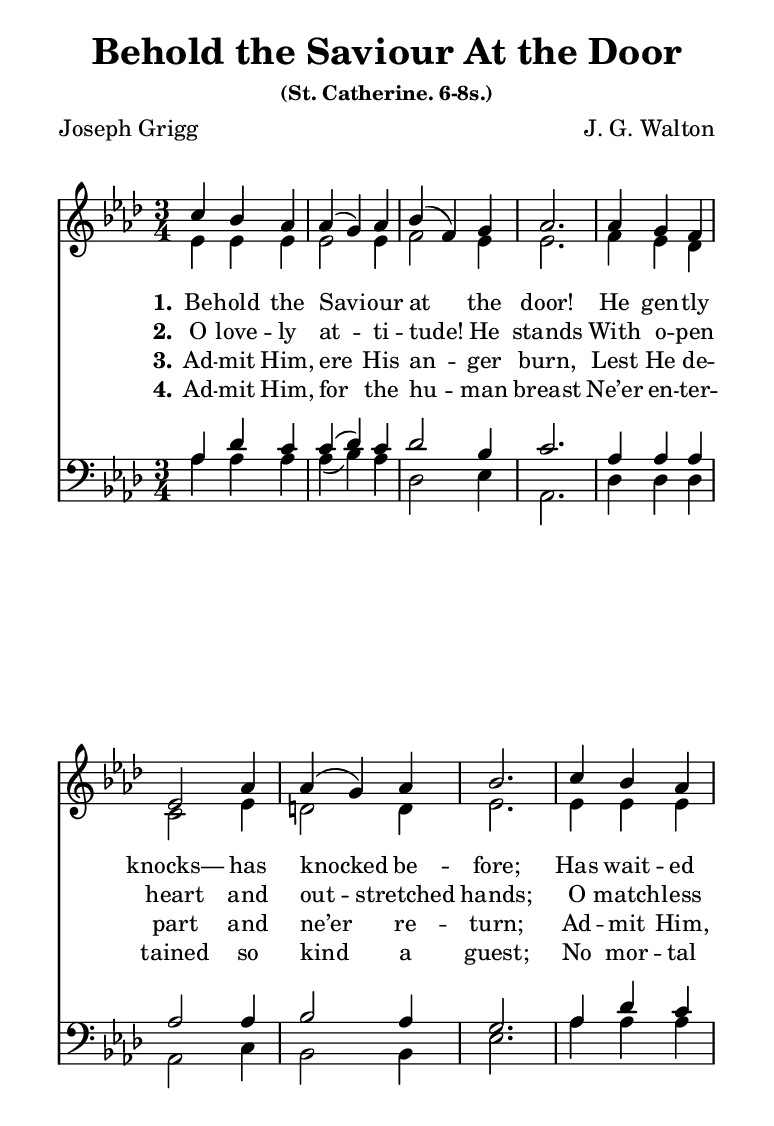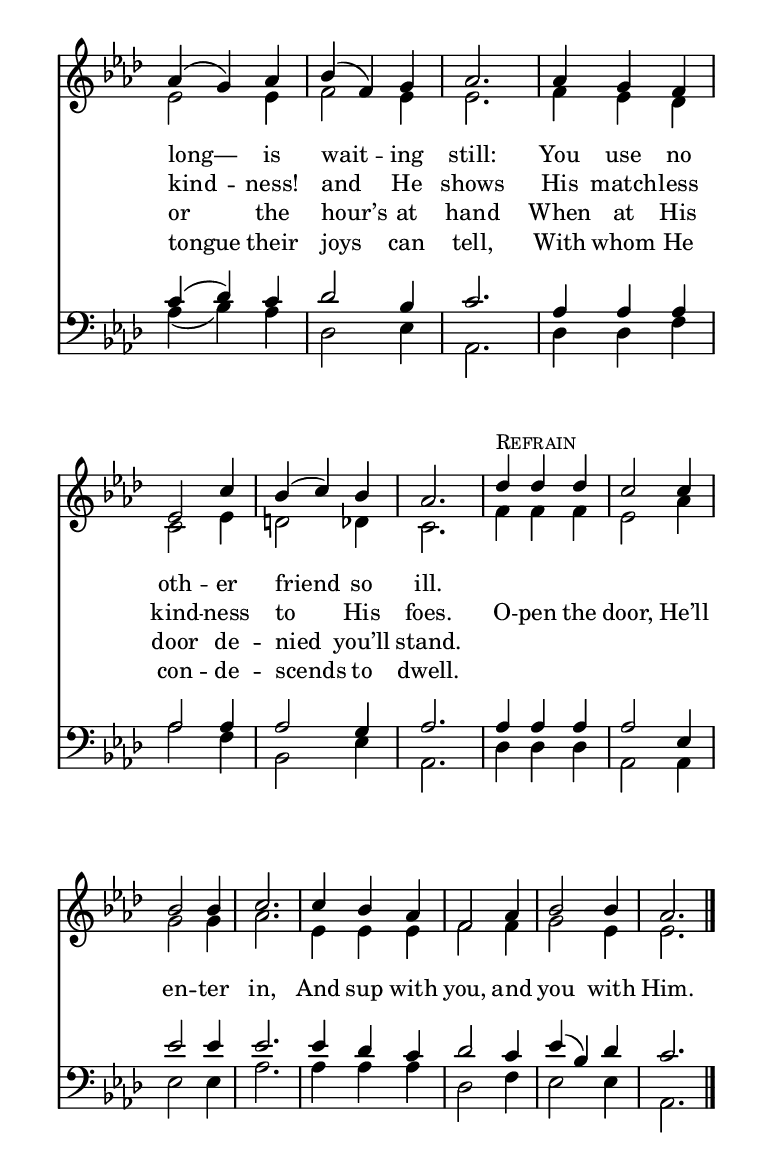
\include "common/global.ily"
\paper {
  \include "common/paper.ily"
}

\header{
  title = "Behold the Saviour At the Door"
  subsubtitle = "(St. Catherine. 6-8s.)"
  %meter = "6-8s."
  poet = "Joseph Grigg"
  composer = "J. G. Walton"
  %copyright = ""
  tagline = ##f
}

patternA = { c4 c4 c4 | c4( c4) c4 | c4( c4) c4 | c2. \break } % Soprano 1
patternB = { c4 c4 c4 | c2      c4 | c4( c4) c4 | c2. \break } % Soprano 2
patternC = { c4 c4 c4 | c2      c4 | c2      c4 | c2. \break } % Alto 1 & Tenor / Bass 2
patternD = { c4 c4 c4 | c2      c4 | c2      c4 | c2. \break } % Alto 2
patternE = { c4 c4 c4 | c4( c4) c4 | c2      c4 | c2. \break } % Tenor / Bass 1

patternR = { c4 c4 c4 | c2      c4 | c2      c4 | c2. \break } % Soprano / Alto / Bass Refrain
patternS = { c4 c4 c4 | c2      c4 | c4( c4) c4 | c2. \break } % Tenor Refrain

global = {
  \include "common/overrides.ily"
  %\autoBeamOff
  \override Staff.TimeSignature.style = #'() \time 3/4
  \once \override Score.MetronomeMark.transparent = ##t
  \tempo 4 = 96
  \key aes \major
  %\partial 4.
}

notesSoprano = {
\global
\relative c'' {

  \changePitch \patternA { c bes aes   | aes g aes | bes f g   | aes }
  \changePitch \patternB { aes g f     | ees aes   | aes g aes | bes }
  \changePitch \patternA { c bes aes   | aes g aes | bes f g   | aes }
  \changePitch \patternB { aes g f     | ees c'    | bes c bes | aes }

  << s^\markup { \small \caps "Refrain" }
  \changePitch \patternR { des des des | c c       | bes bes   | c   } >>
  \changePitch \patternR { c bes aes   | f aes     | bes bes   | aes }
  \bar "|."

}
}

notesAlto = {
\global
\relative e' {

  \changePitch \patternC { ees ees ees | ees ees | f ees | ees }
  \changePitch \patternD { f ees des   | c ees   | d d   | ees }
  \changePitch \patternC { ees ees ees | ees ees | f ees | ees }
  \changePitch \patternD { f ees des   | c ees   | d des | c   }

  \changePitch \patternR { f f f       | ees aes | g g   | aes }
  \changePitch \patternR { ees ees ees | f f     | g ees | ees }

}
}

notesTenor = {
\global
\relative a {

  \changePitch \patternE { aes des c   | c des c | des bes     | c   }
  \changePitch \patternC { aes aes aes | aes aes | bes aes     | g   }
  \changePitch \patternE { aes des c   | c des c | des bes     | c   }
  \changePitch \patternC { aes aes aes | aes aes | aes g       | aes }

  \changePitch \patternR { aes aes aes | aes ees | ees' ees    | ees }
  \changePitch \patternS { ees des c   | des c   | ees bes des | c   }

}
}

notesBass = {
\global
\relative f {

  \changePitch \patternE { aes aes aes | aes bes aes | des, ees | aes, }
  \changePitch \patternC { des des des | aes c       | bes bes  | ees  }
  \changePitch \patternE { aes aes aes | aes bes aes | des, ees | aes, }
  \changePitch \patternC { des des f   | aes f       | bes, ees | aes, }

  \changePitch \patternR { des des des | aes aes     | ees' ees | aes  }
  \changePitch \patternR { aes aes aes | des, f      | ees ees  | aes, }

}
}

Refrain = \lyricmode {

  O -- pen the door, He’ll en -- ter in,
  And sup with you, and you with Him.

}

wordsA = \lyricmode {
\set stanza = "1."

  Be -- hold the Sav -- iour at the door!
  He gen -- tly knocks— has knocked be -- fore;
  Has wait -- ed long— is wait -- ing still:
  You use no oth -- er friend so ill.

}

wordsB = \lyricmode {
\set stanza = "2."

  O love -- ly at -- ti -- tude! He stands
  With o -- pen heart and out -- stretched hands;
  O match -- less kind -- ness! and He shows
  His match -- less kind -- ness to His foes.
  \Refrain
}

wordsC = \lyricmode {
\set stanza = "3."

  Ad -- mit Him, ere His an -- ger burn,
  Lest He de -- part and ne’er re -- turn;
  Ad -- mit Him, or the hour’s at hand
  When at His door de -- nied you’ll stand.

}

wordsD = \lyricmode {
\set stanza = "4."

  Ad -- mit Him, for the hu -- man breast
  Ne’er en -- ter -- tained so kind a guest;
  No mor -- tal tongue their joys can tell,
  With whom He con -- de -- scends to dwell.

}


\score {
  \context ChoirStaff <<
    \context Staff = upper <<
      \set ChoirStaff.systemStartDelimiter = #'SystemStartBar
      \context Voice  = sopranos { \voiceOne << \notesSoprano >> }
      \context Voice  = altos { \voiceTwo << \notesAlto >> }
      \context Lyrics = one   \lyricsto sopranos \wordsA
      \context Lyrics = two   \lyricsto sopranos \wordsB
      \context Lyrics = three \lyricsto sopranos \wordsC
      \context Lyrics = four  \lyricsto sopranos \wordsD
    >>
    \context Staff = men <<
      \clef bass
      \context Voice  = tenors { \voiceOne << \notesTenor >> }
      \context Voice  = basses { \voiceTwo << \notesBass >> }
    >>
  >>
  \layout {
    \include "common/layout.ily"
  }
  \midi{
    \include "common/midi.ily"
  }
}

\version "2.18.0"  % necessary for upgrading to future LilyPond versions.

% vi:set et ts=2 sw=2 ai nocindent syntax=lilypond
